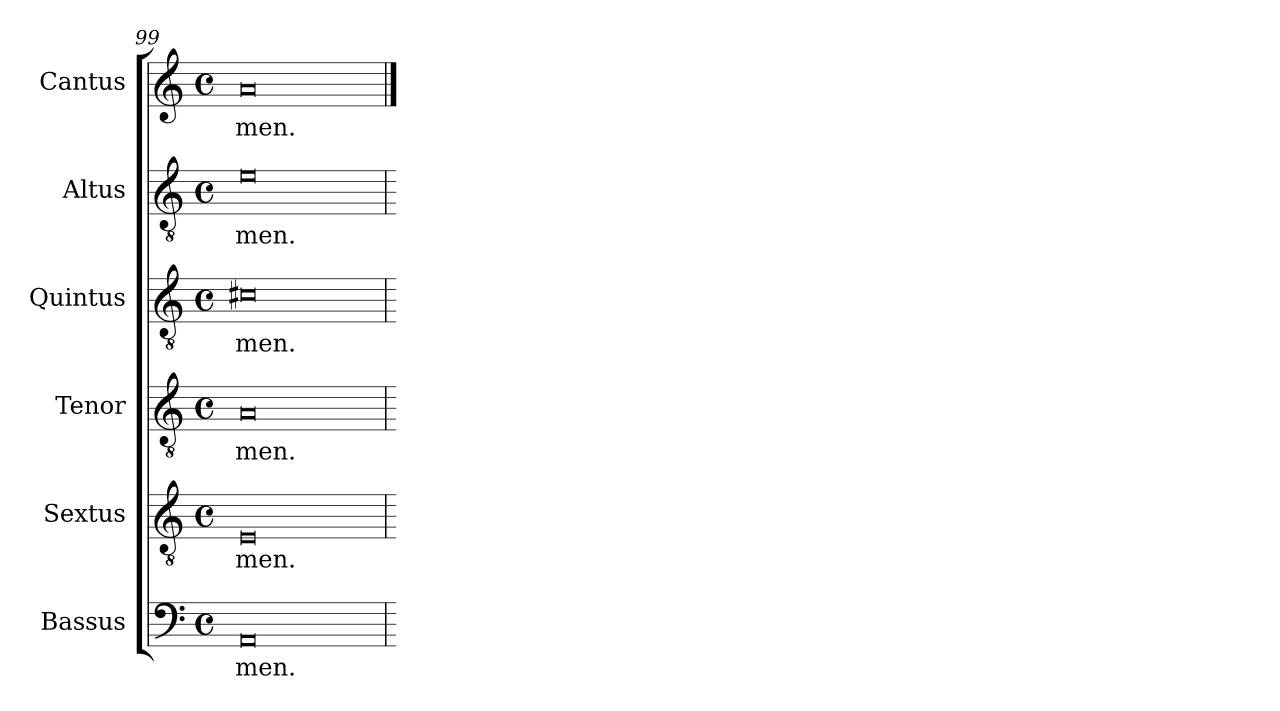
**kern	**text	**kern	**text	**kern	**text	**kern	**text	**kern	**text	**kern	**text
*part6	*part6	*part5	*part5	*part4	*part4	*part3	*part3	*part2	*part2	*part1	*part1
*staff6	*staff6	*staff5	*staff5	*staff4	*staff4	*staff3	*staff3	*staff2	*staff2	*staff1	*staff1
*I"Bassus	*	*I"Sextus	*	*I"Tenor	*	*I"Quintus	*	*I"Altus	*	*I"Cantus	*
*clefF4	*	*clefGv2	*	*clefGv2	*	*clefGv2	*	*clefGv2	*	*clefG2	*
*M4/4	*	*M4/4	*	*M4/4	*	*M4/4	*	*M4/4	*	*M4/4	*
*met(c)	*	*met(c)	*	*met(c)	*	*met(c)	*	*met(c)	*	*met(c)	*
=99	=99	=99	=99	=99	=99	=99	=99	=99	=99	=99	=99
!	!LO:LY:b:cj	!	!LO:LY:b:cj	!	!LO:LY:b:cj	!	!LO:LY:b:cj	!	!LO:LY:b:cj	!	!LO:LY:b:cj
0AA	men.	0E	men.	0A	men.	0c#X	men.	0e	-men.	0a	-men.
=	==	=	==	=	==	=	==	=	==	==	==
*-	*-	*-	*-	*-	*-	*-	*-	*-	*-	*-	*-
